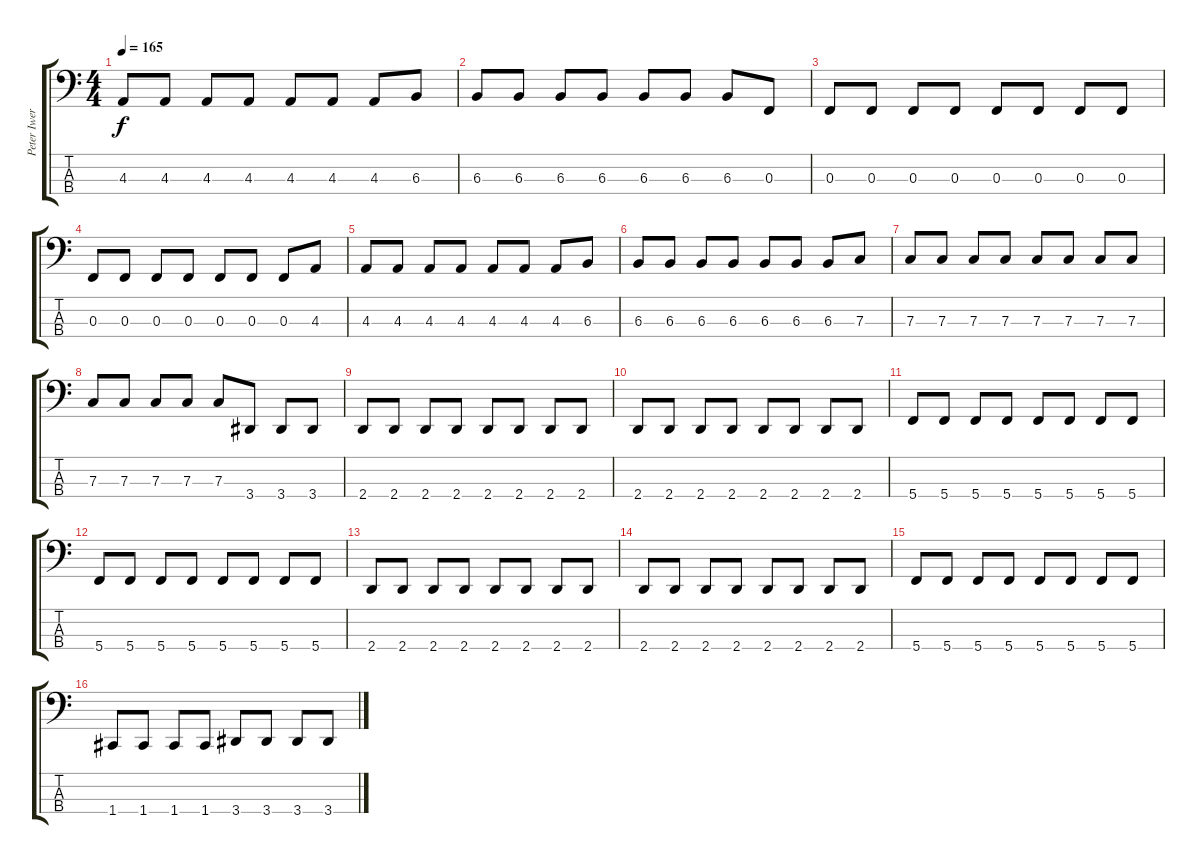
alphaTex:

\track ("Peter Iwers" "Peter Iwer") {instrument electricbassfinger}
\staff {score tabs}
\tuning (Eb2 Bb1 F1 C1) {hide}
\ts (4 4)
\tempo 165
\clef f4
\ks c
4.3.8{dy f} 4.3.8 4.3.8 4.3.8 4.3.8 4.3.8 4.3.8 6.3.8 |
6.3.8 6.3.8 6.3.8 6.3.8 6.3.8 6.3.8 6.3.8 0.3.8 |
0.3.8 0.3.8 0.3.8 0.3.8 0.3.8 0.3.8 0.3.8 0.3.8 |
0.3.8 0.3.8 0.3.8 0.3.8 0.3.8 0.3.8 0.3.8 4.3.8 |
4.3.8 4.3.8 4.3.8 4.3.8 4.3.8 4.3.8 4.3.8 6.3.8 |
6.3.8 6.3.8 6.3.8 6.3.8 6.3.8 6.3.8 6.3.8 7.3.8 |
7.3.8 7.3.8 7.3.8 7.3.8 7.3.8 7.3.8 7.3.8 7.3.8 |
7.3.8 7.3.8 7.3.8 7.3.8 7.3.8 3.4.8 3.4.8 3.4.8 |
2.4.8 2.4.8 2.4.8 2.4.8 2.4.8 2.4.8 2.4.8 2.4.8 |
2.4.8 2.4.8 2.4.8 2.4.8 2.4.8 2.4.8 2.4.8 2.4.8 |
5.4.8 5.4.8 5.4.8 5.4.8 5.4.8 5.4.8 5.4.8 5.4.8 |
5.4.8 5.4.8 5.4.8 5.4.8 5.4.8 5.4.8 5.4.8 5.4.8 |
2.4.8 2.4.8 2.4.8 2.4.8 2.4.8 2.4.8 2.4.8 2.4.8 |
2.4.8 2.4.8 2.4.8 2.4.8 2.4.8 2.4.8 2.4.8 2.4.8 |
5.4.8 5.4.8 5.4.8 5.4.8 5.4.8 5.4.8 5.4.8 5.4.8 |
1.4.8 1.4.8 1.4.8 1.4.8 3.4.8 3.4.8 3.4.8 3.4.8
